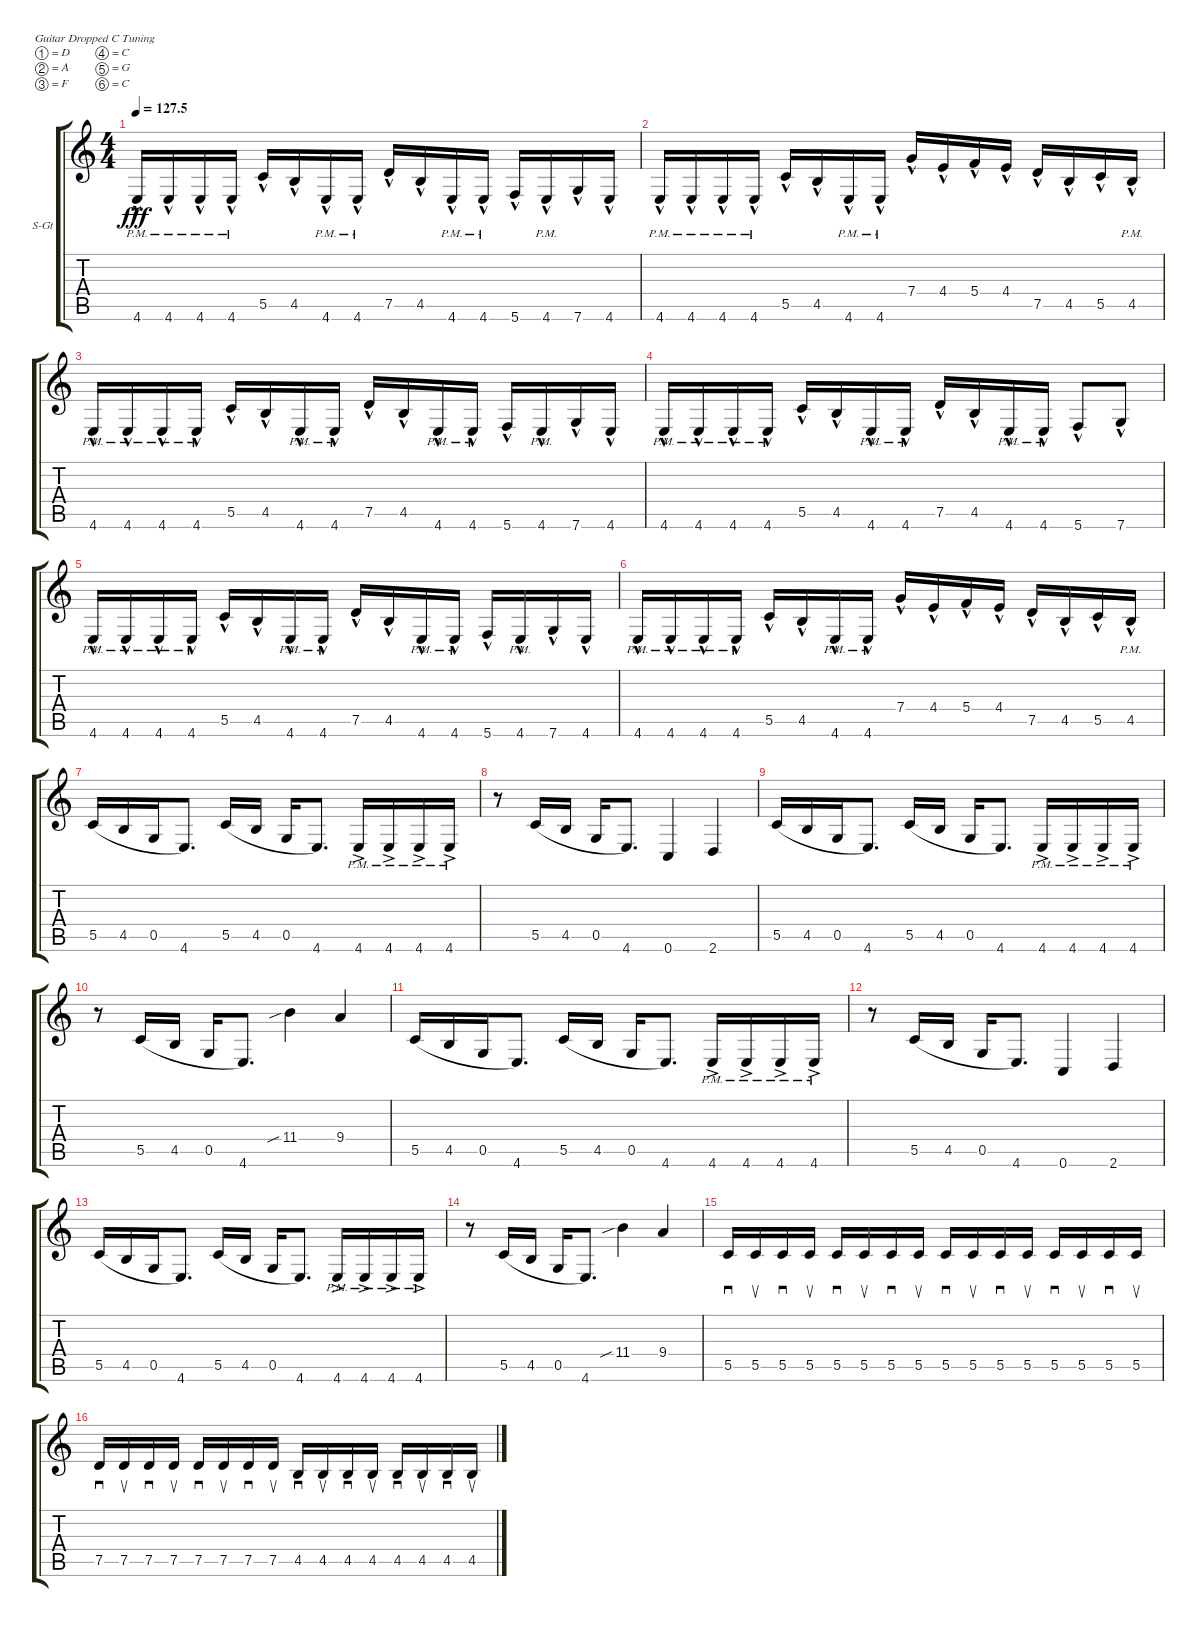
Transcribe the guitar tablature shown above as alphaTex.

\defaultSystemsLayout 4
\bracketExtendMode groupsimilarinstruments
\firstSystemTrackNameOrientation horizontal
\otherSystemsTrackNameOrientation horizontal
\track ("Steel Guitar" "S-Gt") {instrument acousticguitarsteel}
\staff {score tabs}
\tuning (D4 A3 F3 C3 G2 C2)
\ts (4 4)
\tempo
127.5
\accidentals auto
\clef g2
\ottava regular
\simile none
\ks c
4.6{hac pm}.16{dy fff} 4.6{hac pm}.16 4.6{hac pm}.16 4.6{hac pm}.16 5.5{hac}.16 4.5{hac}.16 4.6{hac pm}.16 4.6{hac pm}.16 7.5{hac}.16 4.5{hac}.16 4.6{hac pm}.16 4.6{hac pm}.16 5.6{hac}.16 4.6{hac pm}.16 7.6{hac}.16 4.6{hac}.16 |
4.6{hac pm}.16 4.6{hac pm}.16 4.6{hac pm}.16 4.6{hac pm}.16 5.5{hac}.16 4.5{hac}.16 4.6{hac pm}.16 4.6{hac pm}.16 7.4{hac}.16 4.4{hac}.16 5.4{hac}.16 4.4{hac}.16 7.5{hac}.16 4.5{hac}.16 5.5{hac}.16 4.5{hac pm}.16 |
4.6{hac pm}.16 4.6{hac pm}.16 4.6{hac pm}.16 4.6{hac pm}.16 5.5{hac}.16 4.5{hac}.16 4.6{hac pm}.16 4.6{hac pm}.16 7.5{hac}.16 4.5{hac}.16 4.6{hac pm}.16 4.6{hac pm}.16 5.6{hac}.16 4.6{hac pm}.16 7.6{hac}.16 4.6{hac}.16 |
4.6{hac pm}.16 4.6{hac pm}.16 4.6{hac pm}.16 4.6{hac pm}.16 5.5{hac}.16 4.5{hac}.16 4.6{hac pm}.16 4.6{hac pm}.16 7.5{hac}.16 4.5{hac}.16 4.6{hac pm}.16 4.6{hac pm}.16 5.6{hac}.8 7.6{hac}.8 |
4.6{hac pm}.16 4.6{hac pm}.16 4.6{hac pm}.16 4.6{hac pm}.16 5.5{hac}.16 4.5{hac}.16 4.6{hac pm}.16 4.6{hac pm}.16 7.5{hac}.16 4.5{hac}.16 4.6{hac pm}.16 4.6{hac pm}.16 5.6{hac}.16 4.6{hac pm}.16 7.6{hac}.16 4.6{hac}.16 |
4.6{hac pm}.16 4.6{hac pm}.16 4.6{hac pm}.16 4.6{hac pm}.16 5.5{hac}.16 4.5{hac}.16 4.6{hac pm}.16 4.6{hac pm}.16 7.4{hac}.16 4.4{hac}.16 5.4{hac}.16 4.4{hac}.16 7.5{hac}.16 4.5{hac}.16 5.5{hac}.16 4.5{hac pm}.16 |
5.5.16{legatoorigin} 4.5.16{legatoorigin} 0.5.16{legatoorigin} 4.6.8{d} 5.5.16{legatoorigin} 4.5.16{legatoorigin} 0.5.16{legatoorigin} 4.6.8{d} 4.6{ac pm}.16 4.6{ac pm}.16 4.6{ac pm}.16 4.6{ac pm}.16 |
r.8 5.5.16{legatoorigin} 4.5.16{legatoorigin} 0.5.16{legatoorigin} 4.6.8{d} 0.6.4 2.6.4 |
5.5.16{legatoorigin} 4.5.16{legatoorigin} 0.5.16{legatoorigin} 4.6.8{d} 5.5.16{legatoorigin} 4.5.16{legatoorigin} 0.5.16{legatoorigin} 4.6.8{d} 4.6{ac pm}.16 4.6{ac pm}.16 4.6{ac pm}.16 4.6{ac pm}.16 |
r.8 5.5.16{legatoorigin} 4.5.16{legatoorigin} 0.5.16{legatoorigin} 4.6.8{d} 11.4{sib}.4 9.4.4 |
5.5.16{legatoorigin} 4.5.16{legatoorigin} 0.5.16{legatoorigin} 4.6.8{d} 5.5.16{legatoorigin} 4.5.16{legatoorigin} 0.5.16{legatoorigin} 4.6.8{d} 4.6{ac pm}.16 4.6{ac pm}.16 4.6{ac pm}.16 4.6{ac pm}.16 |
r.8 5.5.16{legatoorigin} 4.5.16{legatoorigin} 0.5.16{legatoorigin} 4.6.8{d} 0.6.4 2.6.4 |
5.5.16{legatoorigin} 4.5.16{legatoorigin} 0.5.16{legatoorigin} 4.6.8{d} 5.5.16{legatoorigin} 4.5.16{legatoorigin} 0.5.16{legatoorigin} 4.6.8{d} 4.6{ac pm}.16 4.6{ac pm}.16 4.6{ac pm}.16 4.6{ac pm}.16 |
r.8 5.5.16{legatoorigin} 4.5.16{legatoorigin} 0.5.16{legatoorigin} 4.6.8{d} 11.4{sib}.4 9.4.4 |
5.5.16{sd} 5.5.16{su} 5.5.16{sd} 5.5.16{su} 5.5.16{sd} 5.5.16{su} 5.5.16{sd} 5.5.16{su} 5.5.16{sd} 5.5.16{su} 5.5.16{sd} 5.5.16{su} 5.5.16{sd} 5.5.16{su} 5.5.16{sd} 5.5.16{su} |
7.5.16{sd} 7.5.16{su} 7.5.16{sd} 7.5.16{su} 7.5.16{sd} 7.5.16{su} 7.5.16{sd} 7.5.16{su} 4.5.16{sd} 4.5.16{su} 4.5.16{sd} 4.5.16{su} 4.5.16{sd} 4.5.16{su} 4.5.16{sd} 4.5.16{su}
